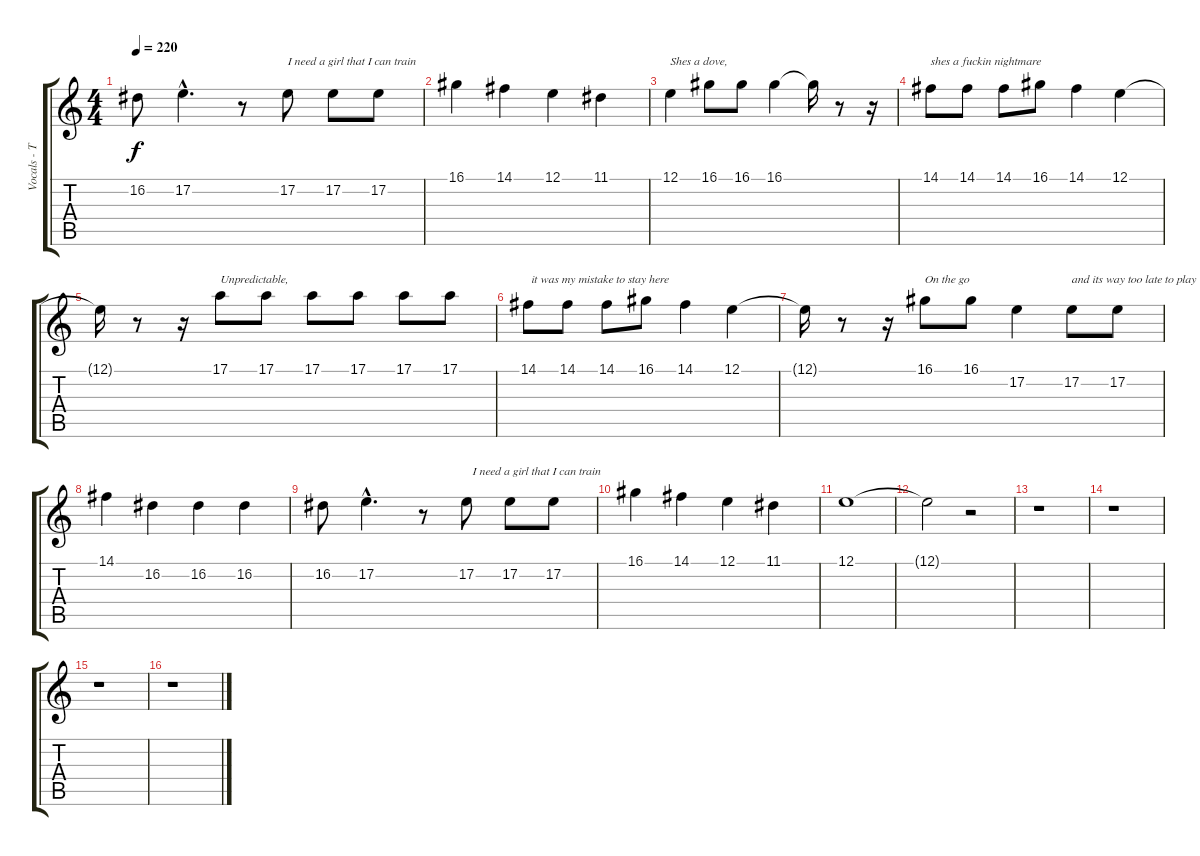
\track ("Vocals - Tom " "Vocals - T") {instrument tenorsax}
\staff {score tabs}
\tuning (E4 B3 G3 D3 A2 E2) {hide}
\ts (4 4)
\tempo 220
\clef g2
\ks c
16.2.8{dy f} 17.2{hac}.4{d} r.8 17.2.8{txt "I need a girl that I can train"} 17.2.8 17.2.8 |
16.1.4 14.1.4 12.1.4 11.1.4 |
12.1.4{txt "Shes a dove, "} 16.1.8 16.1.8 16.1.4 16.1{t}.16 r.8 r.16 |
14.1.8{txt "shes a fuckin nightmare"} 14.1.8 14.1.8 16.1.8 14.1.4 12.1.4 |
12.1{t}.16 r.8 r.16 17.1.8{txt "Unpredictable,"} 17.1.8 17.1.8 17.1.8 17.1.8 17.1.8 |
14.1.8{txt " it was my mistake to stay here"} 14.1.8 14.1.8 16.1.8 14.1.4 12.1.4 |
12.1{t}.16 r.8 r.16 16.1.8{txt "On the go "} 16.1.8 17.2.4 17.2.8{txt "and its way too late to play"} 17.2.8 |
14.1.4 16.2.4 16.2.4 16.2.4 |
16.2.8 17.2{hac}.4{d} r.8 17.2.8{txt "  I need a girl that I can train"} 17.2.8 17.2.8 |
16.1.4 14.1.4 12.1.4 11.1.4 |
12.1.1 |
12.1{t}.2 r.2 |
r.1 |
r.1 |
r.1 |
r.1
